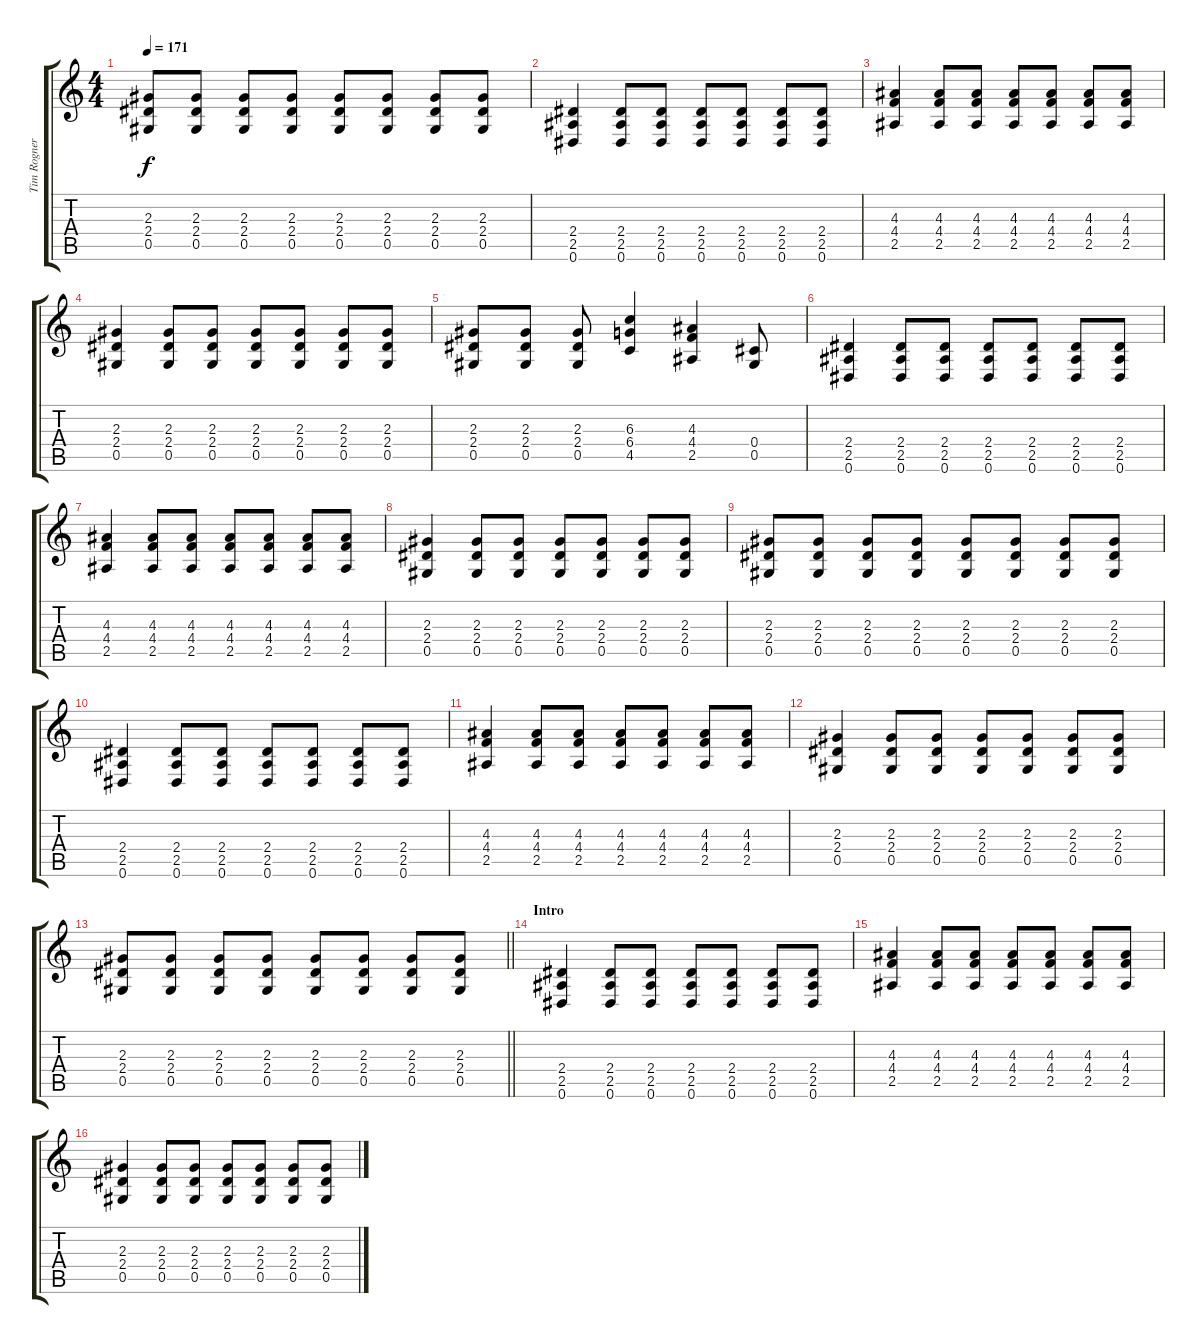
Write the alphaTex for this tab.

\track ("Tim Rogner - Guitar" "Tim Rogner") {instrument distortionguitar}
\staff {score tabs}
\tuning (Eb4 Bb3 Gb3 Db3 Ab2 Eb2) {hide}
\ts (4 4)
\tempo 171
\clef g2
\ks c
(2.3 2.4 0.5).8{dy f} (2.3 2.4 0.5).8 (2.3 2.4 0.5).8 (2.3 2.4 0.5).8 (2.3 2.4 0.5).8 (2.3 2.4 0.5).8 (2.3 2.4 0.5).8 (2.3 2.4 0.5).8 |
(2.4 2.5 0.6).4 (2.4 2.5 0.6).8 (2.4 2.5 0.6).8 (2.4 2.5 0.6).8 (2.4 2.5 0.6).8 (2.4 2.5 0.6).8 (2.4 2.5 0.6).8 |
(4.3 4.4 2.5).4 (4.3 4.4 2.5).8 (4.3 4.4 2.5).8 (4.3 4.4 2.5).8 (4.3 4.4 2.5).8 (4.3 4.4 2.5).8 (4.3 4.4 2.5).8 |
(2.3 2.4 0.5).4 (2.3 2.4 0.5).8 (2.3 2.4 0.5).8 (2.3 2.4 0.5).8 (2.3 2.4 0.5).8 (2.3 2.4 0.5).8 (2.3 2.4 0.5).8 |
(2.3 2.4 0.5).8 (2.3 2.4 0.5).8 (2.3 2.4 0.5).8 (6.3 6.4 4.5).4 (4.3 4.4 2.5).4 (0.4 0.5).8 |
(2.4 2.5 0.6).4 (2.4 2.5 0.6).8 (2.4 2.5 0.6).8 (2.4 2.5 0.6).8 (2.4 2.5 0.6).8 (2.4 2.5 0.6).8 (2.4 2.5 0.6).8 |
(4.3 4.4 2.5).4 (4.3 4.4 2.5).8 (4.3 4.4 2.5).8 (4.3 4.4 2.5).8 (4.3 4.4 2.5).8 (4.3 4.4 2.5).8 (4.3 4.4 2.5).8 |
(2.3 2.4 0.5).4 (2.3 2.4 0.5).8 (2.3 2.4 0.5).8 (2.3 2.4 0.5).8 (2.3 2.4 0.5).8 (2.3 2.4 0.5).8 (2.3 2.4 0.5).8 |
(2.3 2.4 0.5).8 (2.3 2.4 0.5).8 (2.3 2.4 0.5).8 (2.3 2.4 0.5).8 (2.3 2.4 0.5).8 (2.3 2.4 0.5).8 (2.3 2.4 0.5).8 (2.3 2.4 0.5).8 |
(2.4 2.5 0.6).4 (2.4 2.5 0.6).8 (2.4 2.5 0.6).8 (2.4 2.5 0.6).8 (2.4 2.5 0.6).8 (2.4 2.5 0.6).8 (2.4 2.5 0.6).8 |
(4.3 4.4 2.5).4 (4.3 4.4 2.5).8 (4.3 4.4 2.5).8 (4.3 4.4 2.5).8 (4.3 4.4 2.5).8 (4.3 4.4 2.5).8 (4.3 4.4 2.5).8 |
(2.3 2.4 0.5).4 (2.3 2.4 0.5).8 (2.3 2.4 0.5).8 (2.3 2.4 0.5).8 (2.3 2.4 0.5).8 (2.3 2.4 0.5).8 (2.3 2.4 0.5).8 |
\barLineRight lightlight
(2.3 2.4 0.5).8 (2.3 2.4 0.5).8 (2.3 2.4 0.5).8 (2.3 2.4 0.5).8 (2.3 2.4 0.5).8 (2.3 2.4 0.5).8 (2.3 2.4 0.5).8 (2.3 2.4 0.5).8 |
\section ("" "Intro")
(2.4 2.5 0.6).4 (2.4 2.5 0.6).8 (2.4 2.5 0.6).8 (2.4 2.5 0.6).8 (2.4 2.5 0.6).8 (2.4 2.5 0.6).8 (2.4 2.5 0.6).8 |
(4.3 4.4 2.5).4 (4.3 4.4 2.5).8 (4.3 4.4 2.5).8 (4.3 4.4 2.5).8 (4.3 4.4 2.5).8 (4.3 4.4 2.5).8 (4.3 4.4 2.5).8 |
(2.3 2.4 0.5).4 (2.3 2.4 0.5).8 (2.3 2.4 0.5).8 (2.3 2.4 0.5).8 (2.3 2.4 0.5).8 (2.3 2.4 0.5).8 (2.3 2.4 0.5).8
